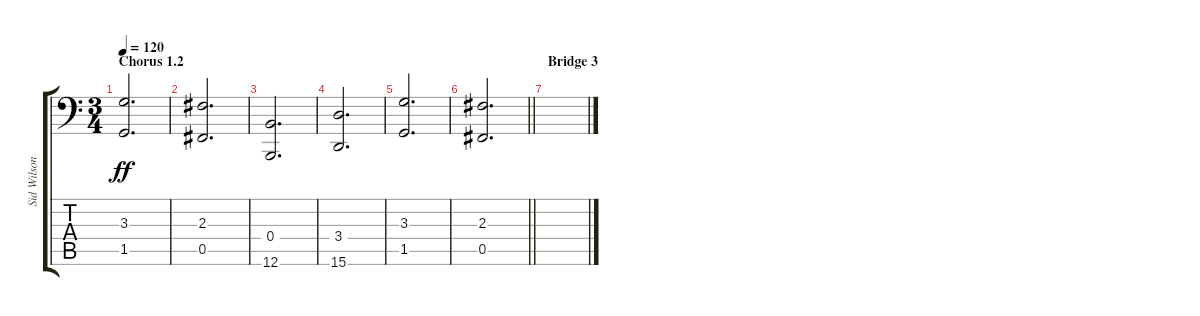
\track ("Sid Wilson" "Sid Wilson") {instrument pad2warm}
\staff {score tabs}
\tuning (Db5 Ab3 E3 B2 Gb2 B0) {hide}
\ts (3 4)
\section ("" "Chorus 1.2")
\tempo 120
\clef f4
\ks c
(3.3 1.5).2{d dy ff} |
(2.3 0.5).2{d} |
(0.4 12.6).2{d} |
(3.4 15.6).2{d} |
(3.3 1.5).2{d} |
\barLineRight lightlight
(2.3 0.5).2{d} |
\section ("" "Bridge 3")
